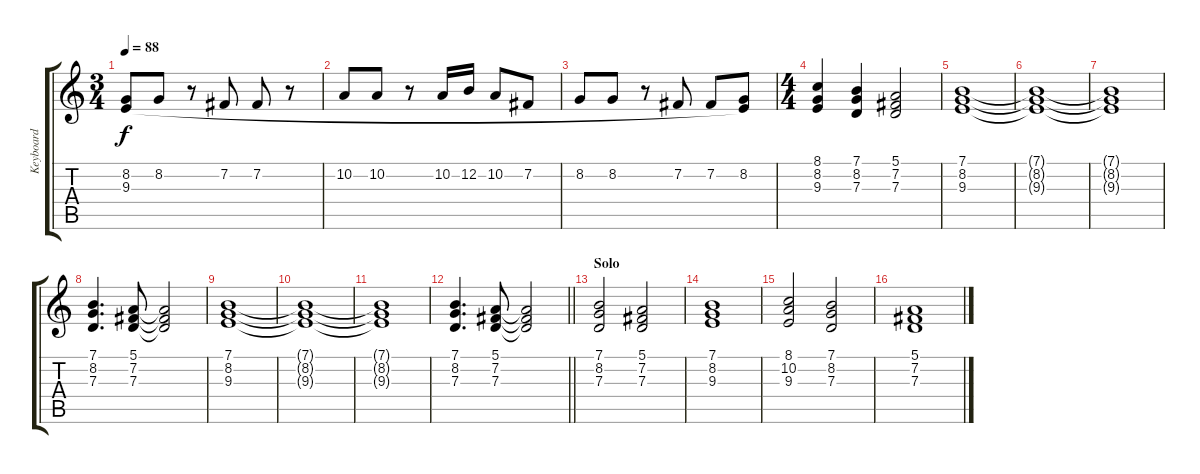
\track ("Keyboard" "Keyboard") {instrument stringensemble1}
\staff {score tabs}
\tuning (E4 B3 G3 D3 A2 E2) {hide}
\ts (3 4)
\tempo 88
\clef g2
\ks c
(8.2 9.3).8{dy f} 8.2.8 r.8 7.2.8 7.2.8 r.8 |
10.2.8 10.2.8 r.8 10.2.16 12.2.16 10.2.8 7.2.8 |
8.2.8 8.2.8 r.8 7.2.8 7.2.8 (8.2 9.3{t}).8 |
\ts (4 4)
(8.1 8.2 9.3).4 (7.1 8.2 7.3).4 (5.1 7.2 7.3).2 |
(7.1 8.2 9.3).1 |
(7.1{t} 8.2{t} 9.3{t}).1 |
(7.1{t} 8.2{t} 9.3{t}).1 |
(7.1 8.2 7.3).4{d} (5.1 7.2 7.3).8 (5.1{t} 7.2{t} 7.3{t}).2 |
(7.1 8.2 9.3).1 |
(7.1{t} 8.2{t} 9.3{t}).1 |
(7.1{t} 8.2{t} 9.3{t}).1 |
\barLineRight lightlight
(7.1 8.2 7.3).4{d} (5.1 7.2 7.3).8 (5.1{t} 7.2{t} 7.3{t}).2 |
\section ("" "Solo")
(7.1 8.2 7.3).2 (5.1 7.2 7.3).2 |
(7.1 8.2 9.3).1 |
(8.1 10.2 9.3).2 (7.1 8.2 7.3).2 |
(5.1 7.2 7.3).1
